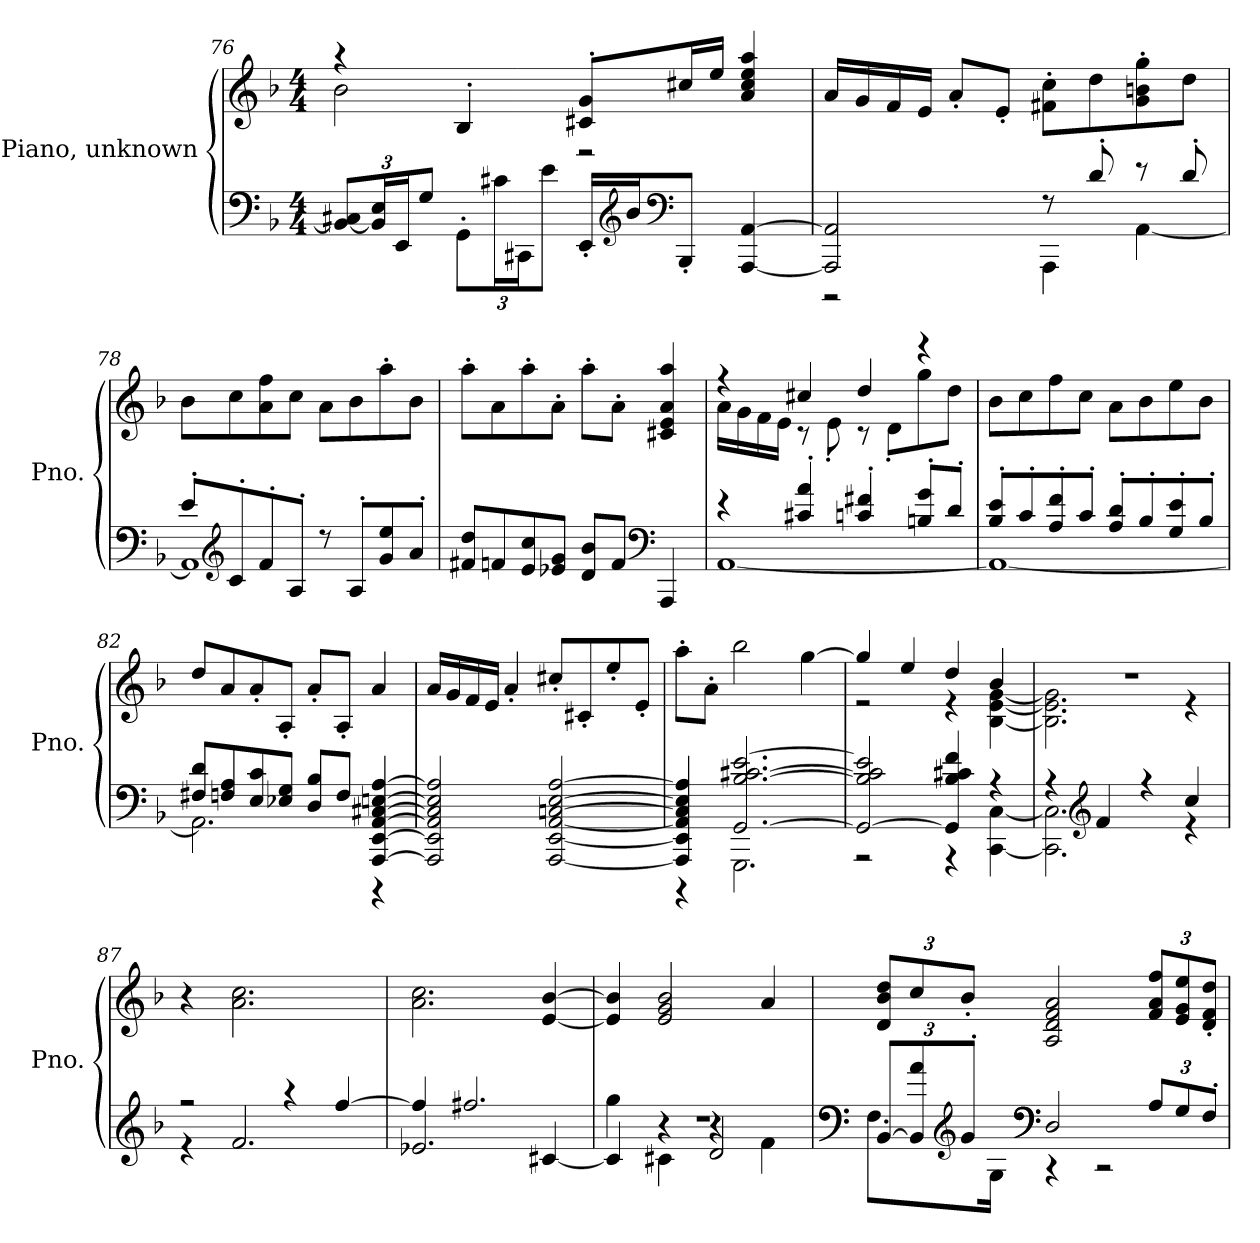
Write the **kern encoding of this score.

**kern	**kern
*part1	*part1
*staff2	*staff1
*I"Piano, unknown	*
*I'Pno.	*
*clefF4	*clefG2
*k[b-]	*k[b-]
*M4/4	*M4/4
*Xbrackettup	*
=76	=76
*	*^
12BB-/_ 12C#X/L	4r	2b-\
24BB-/] 24E/L	.	.
24EE/J	.	.
12G/J	.	.
12GG'\L	4B-'/	.
24c#X\L	.	.
24CC#X\J	.	.
12e\J	.	.
16EE'/LL	8c#X/' 8g/'L	2r
*clefG2	*	*
16b-/J	.	.
*clefF4	*	*
8BBB-'/J	16cc#X/L	.
.	16ee/JJ	.
[4AAA/ [4AA/	4a/ 4cc#/ 4ee/ 4aa/	.
*	*v	*v
=77	=77
*^	*
2AAA/] 2AA/]	2r	16a/LL
.	.	16g/
.	.	16f/
.	.	16e/JJ
.	.	8a'/L
.	.	8e'/J
8r	4AAA\	8f#X\' 8cc\'L
8d'/	.	8dd\
8r	[4AA\	8g\' 8bn\' 8gg\'
8d'/	.	8dd\J
!!LO:LB:g=z
=78	=78	=78
8e'/L	1AA]	8b-\L
*clefG2	*	*
8c'/	.	8cc\
8f'/	.	8a\ 8ff\
8A'/J	.	8cc\J
8r	.	8a\L
8A'/L	.	8b-\
8g/ 8ee/	.	8aa'\
8a'/J	.	8b-\J
*v	*v	*
=79	=79
8f#X/ 8dd/L	8aa'\L
8fn/	8a\
8e/ 8cc/	8aa'\
8e-X/ 8g/J	8a'\J
8d/ 8b-/L	8aa'\L
8f/J	8a'\J
*clefF4	*
4AAA/	4c#X/ 4e/ 4a/ 4aa/
=80	=80
*^	*^
4r	[1AA	4r	16a\LL
.	.	.	16g\
.	.	.	16f\
.	.	.	16e\JJ
4c#X/' 4a/'	.	4cc#X/	8r
.	.	.	8e'\
4cn/' 4f#X/'	.	4dd/	8r
.	.	.	8d'\L
8Bn/' 8g/'L	.	4r	8gg\
8d'/J	.	.	8dd\J
*	*	*v	*v
=81	=81	=81
8B-/' 8e/'L	1AA_	8b-\L
8c'/	.	8cc\
8A/' 8f/'	.	8ff\
8c'/J	.	8cc\J
8A/' 8d/'L	.	8a\L
8B-'/	.	8b-\
8G/' 8e/'	.	8ee\
8B-'/J	.	8b-\J
!!LO:PB:g=z
=82	=82	=82
8F#X/ 8d/L	2.AA\]	8dd/L
8Fn/ 8A/	.	8a/
8E/ 8c/	.	8a'/
8E-X/ 8G/J	.	8A'/J
8D/ 8B-/L	.	8a'/L
8F/J	.	8A'/J
[4AAA/ [4EE/ [4AA/ [4C#X/ [4En/ [4A/	4r	4a/
*v	*v	*
=83	=83
2AAA/] 2EE/] 2AA/] 2C#/] 2E/] 2A/]	16a/LL
.	16g/
.	16f/
.	16e/JJ
.	4a'/
[2AAA/ [2EE/ [2AA/ [2Cn/ [2E/ [2A/	8cc#X'/L
.	8c#X'/
.	8ee'/
.	8e'/J
=84	=84
*^	*
4AAA/] 4EE/] 4AA/] 4C/] 4E/] 4A/]	4r	8aa'\L
.	.	8a'\J
[2.GG/ [2.B-/ [2.c#X/ [2.e/	2.GGG\	2bb-\
.	.	[4gg\
=85	=85	=85
*	*	*^
2GG/_ 2B-/] 2c#/] 2e/]	2r	4gg/]	2r
.	.	4ee/	.
4GG/] 4B-/ 4c#X/ 4f/	4r	4dd/	4r
4r	[4CC\ [4C\	4b-/	[4B-\ [4e\ [4g\
=86	=86	=86	=86
4r	2.CC\] 2.C\]	1r	2.B-\] 2.e\] 2.g\]
*clefG2	*	*	*
4f/	.	.	.
4r	.	.	.
4cc/	4r	.	4r
*	*	*v	*v
!!LO:LB:g=z
=87	=87	=87
2r	4r	4r
.	2.f/	2.a\ 2.cc\
4r	.	.
[4ff/	.	.
=88	=88	=88
4ff/]	2.e-X/	2.a\ 2.cc\
2.ff#X/	.	.
.	[4c#X/	[4e/ [4b-/
=89	=89	=89
*	*^	*
1r	4gg\	4c#/]	4e/] 4b-/]
.	4c#X\	4r	2e/ 2g/ 2b-/
.	4r	2d/	.
.	4f\	.	4a/
*v	*v	*v	*
=90	=90
*clefF4	*
*^	*
*	*	*Xbrackettup
[12BB-/L	8.F\L	12d/ 12b-/ 12dd/L
12BB-/] 12a/	.	12cc/
*clefG2	*	*
12g'/J	.	12b-'/J
.	16G\Jk	.
*clefF4	*	*
2D/	4r	2A/ 2d/ 2f/ 2a/
.	2r	.
12A/L	.	12f/ 12a/ 12ff/L
12G/	.	12e/ 12g/ 12ee/
12F'/J	.	12d/' 12f/' 12dd/'J
*v	*v	*
=	=
*-	*-
